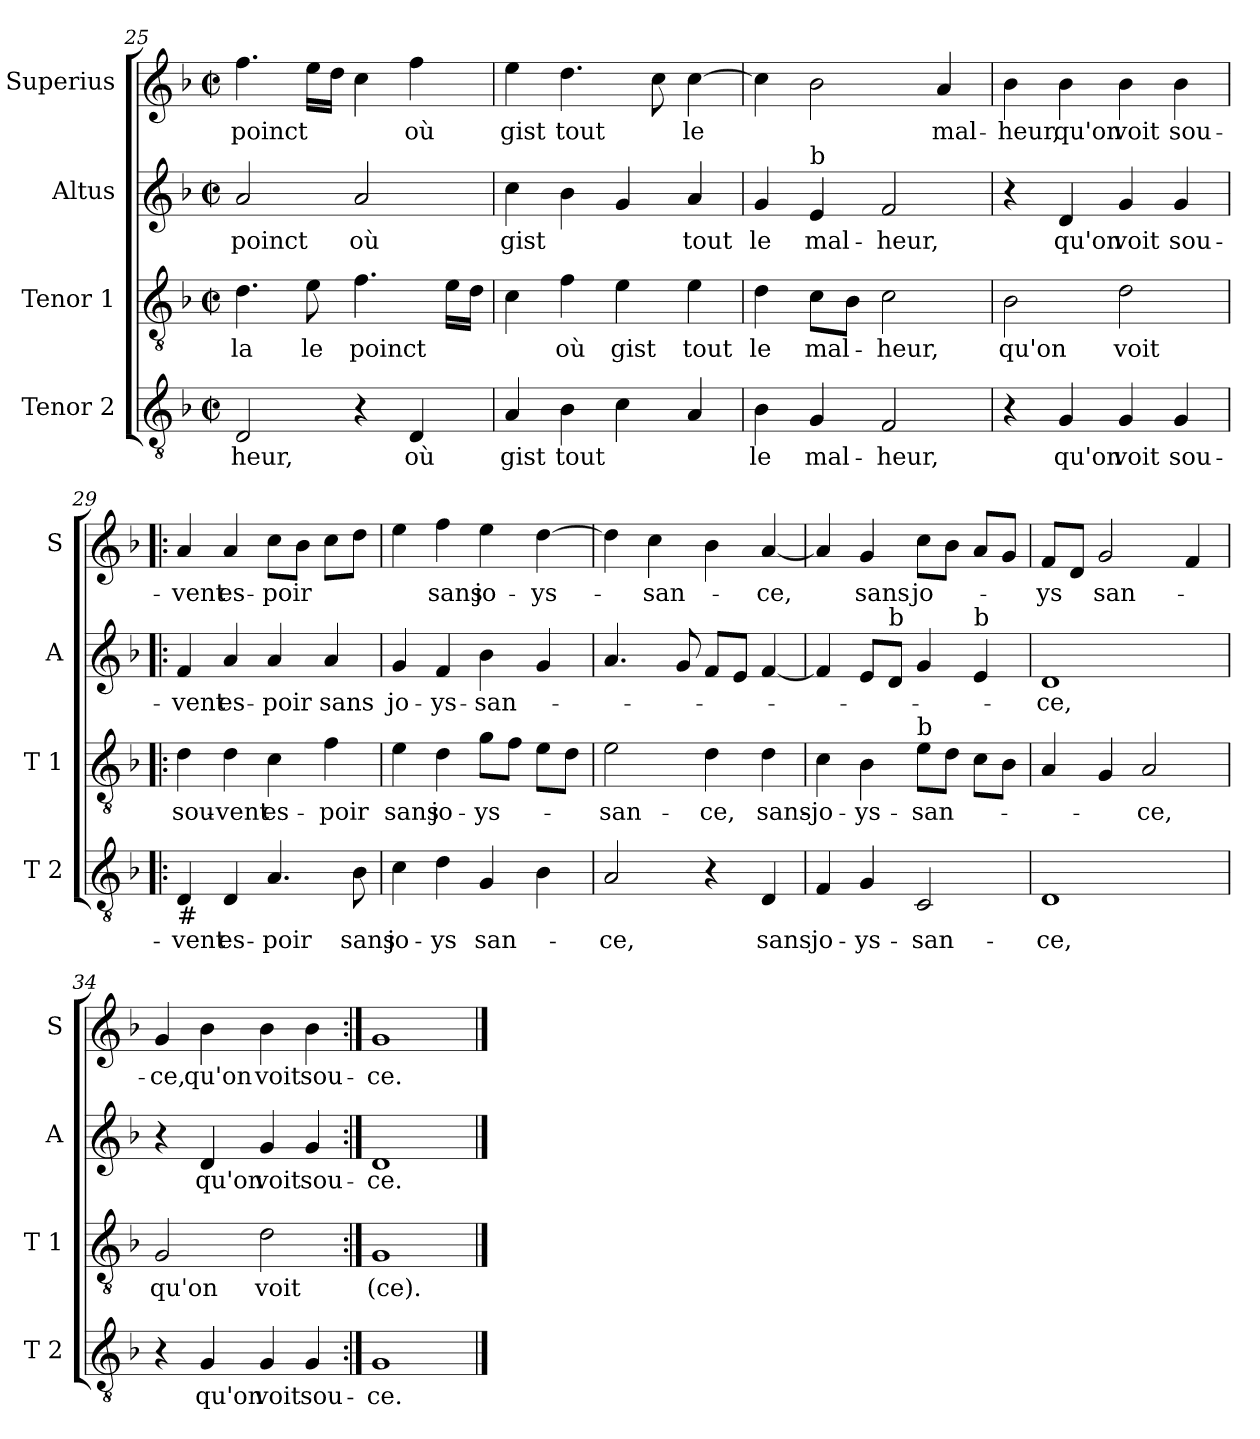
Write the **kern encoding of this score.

**kern	**text	**kern	**text	**kern	**text	**kern	**text
*part4	*part4	*part3	*part3	*part2	*part2	*part1	*part1
*staff4	*staff4	*staff3	*staff3	*staff2	*staff2	*staff1	*staff1
*I"Tenor 2	*	*I"Tenor 1	*	*I"Altus	*	*I"Superius	*
*I'T 2	*	*I'T 1	*	*I'A	*	*I'S	*
*clefGv2	*	*clefGv2	*	*clefG2	*	*clefG2	*
*k[b-]	*	*k[b-]	*	*k[b-]	*	*k[b-]	*
*F:	*	*F:	*	*F:	*	*F:	*
*M2/2	*	*M2/2	*	*M2/2	*	*M2/2	*
*met(c|)	*	*met(c|)	*	*met(c|)	*	*met(c|)	*
=25	=25	=25	=25	=25	=25	=25	=25
2D/	-heur,	4.d\	-la	2a/	poinct	4.ff\	poinct
.	.	8e\	le	.	.	16ee\LL	.
.	.	.	.	.	.	16dd\JJ	.
4r	.	4.f\	poinct	2a/	où	4cc\	.
4D/	où	.	.	.	.	4ff\	où
.	.	16e\LL	.	.	.	.	.
.	.	16d\JJ	.	.	.	.	.
!!LO:LB:g=z
=26	=26	=26	=26	=26	=26	=26	=26
4A/	gist	4c\	.	4cc\	gist	4ee\	gist
4B-\	tout	4f\	où	4b-\	.	4.dd\	tout
4c\	.	4e\	gist	4g/	.	.	.
.	.	.	.	.	.	8cc\	.
4A/	.	4e\	tout	4a/	tout	[4cc\	le
=27	=27	=27	=27	=27	=27	=27	=27
4B-\	le	4d\	le	4g/	le	4cc\]	.
!	!	!	!	!LO:TX:a:t=b	!	!	!
4G/	mal-	8c\L	mal-	4e/	mal-	2b-\	.
.	.	8B-\J	.	.	.	.	.
2F/	-heur,	2c\	-heur,	2f/	-heur,	.	.
.	.	.	.	.	.	4a/	mal-
=28	=28	=28	=28	=28	=28	=28	=28
4r	.	2B-\	qu'on	4r	.	4b-\	-heur,
4G/	qu'on	.	.	4d/	qu'on	4b-\	qu'on
4G/	voit	2d\	voit	4g/	voit	4b-\	voit
4G/	sou-	.	.	4g/	sou-	4b-\	sou-
=29!|:	=29!|:	=29!|:	=29!|:	=29!|:	=29!|:	=29!|:	=29!|:
!LO:TX:b:t=#	!	!	!	!	!	!	!
4D/	-vent	4d\	sou-	4f/	-vent	4a/	-vent
4D/	es-	4d\	-vent	4a/	es-	4a/	es-
4.A/	-poir	4c\	es-	4a/	-poir	8cc\L	-poir
.	.	.	.	.	.	8b-\J	.
.	.	4f\	-poir	4a/	sans	8cc\L	.
8B-\	sans	.	.	.	.	8dd\J	.
=30	=30	=30	=30	=30	=30	=30	=30
4c\	jo-	4e\	sans	4g/	jo-	4ee\	.
4d\	-ys	4d\	jo-	4f/	-ys-	4ff\	sans
4G/	san-	8g\L	-ys-	4b-\	-san-	4ee\	jo-
.	.	8f\J	.	.	.	.	.
4B-\	.	8e\L	.	4g/	.	[4dd\	-ys-
.	.	8d\J	.	.	.	.	.
!!LO:LB:g=z
=31	=31	=31	=31	=31	=31	=31	=31
2A/	-ce,	2e\	-san-	4.a/	.	4dd\]	.
.	.	.	.	.	.	4cc\	-san-
.	.	.	.	8g/	.	.	.
4r	.	4d\	-ce,	8f/L	.	4b-\	.
.	.	.	.	8e/J	.	.	.
4D/	sans	4d\	sans-	[4f/	.	[4a/	-ce,
=32	=32	=32	=32	=32	=32	=32	=32
4F/	jo-	4c\	-jo-	4f/]	.	4a/]	.
4G/	-ys-	4B-\	-ys-	8e/L	.	4g/	sans
!	!	!	!	!LO:TX:a:t=b	!	!	!
.	.	.	.	8d/J	.	.	.
!	!	!LO:TX:a:t=b	!	!	!	!	!
2C/	-san-	8e\L	-san-	4g/	.	8cc\L	jo-
.	.	8d\J	.	.	.	8b-\J	.
!	!	!	!	!LO:TX:a:t=b	!	!	!
.	.	8c\L	.	4e/	.	8a/L	.
.	.	8B-\J	.	.	.	8g/J	.
=33	=33	=33	=33	=33	=33	=33	=33
1D	-ce,	4A/	.	1d	-ce,	8f/L	-ys
.	.	.	.	.	.	8d/J	.
.	.	4G/	.	.	.	2g/	san-
.	.	2A/	-ce,	.	.	.	.
.	.	.	.	.	.	4f/	.
=34	=34	=34	=34	=34	=34	=34	=34
4r	.	2G/	qu'on	4r	.	4g/	-ce,
4G/	qu'on	.	.	4d/	qu'on	4b-\	qu'on
4G/	voit	2d\	voit	4g/	voit	4b-\	voit
4G/	sou-	.	.	4g/	sou-	4b-\	sou-
=35:|!	=35:|!	=35:|!	=35:|!	=35:|!	=35:|!	=35:|!	=35:|!
1G	-ce.	1G	(ce).	1d	-ce.	1g	-ce.
==	==	==	==	==	==	==	==
*-	*-	*-	*-	*-	*-	*-	*-
